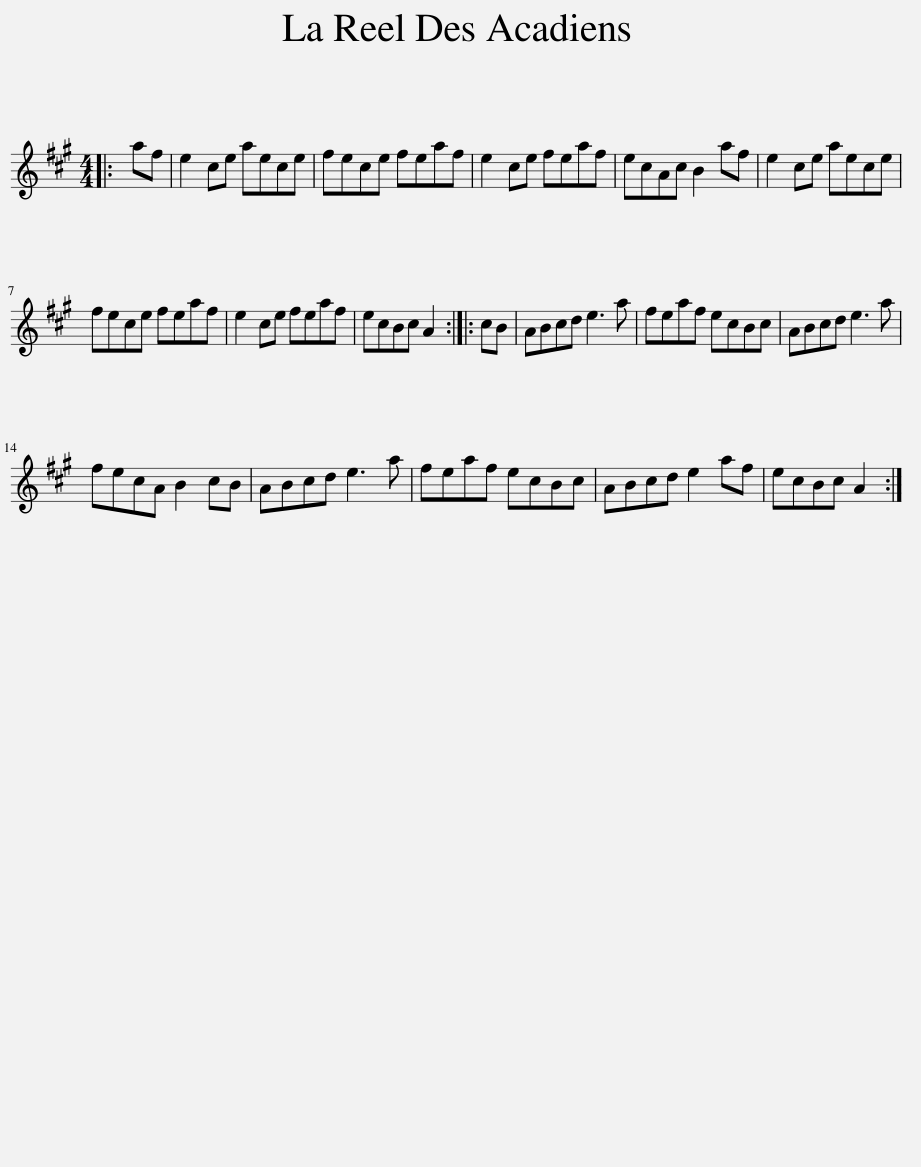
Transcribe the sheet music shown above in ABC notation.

X:1
L:1/8
M:4/4
I:linebreak $
K:A
V:1 treble
V:1
|: af | e2 ce aece | fece feaf | e2 ce feaf | ecAc B2 af | %5
 e2 ce aece |$ fece feaf | e2 ce feaf | ecBc A2 :: cB | %10
 ABcd e3 a | feaf ecBc | ABcd e3 a |$ fecA B2 cB | ABcd e3 a | %15
 feaf ecBc | ABcd e2 af | ecBc A2 :| %18
